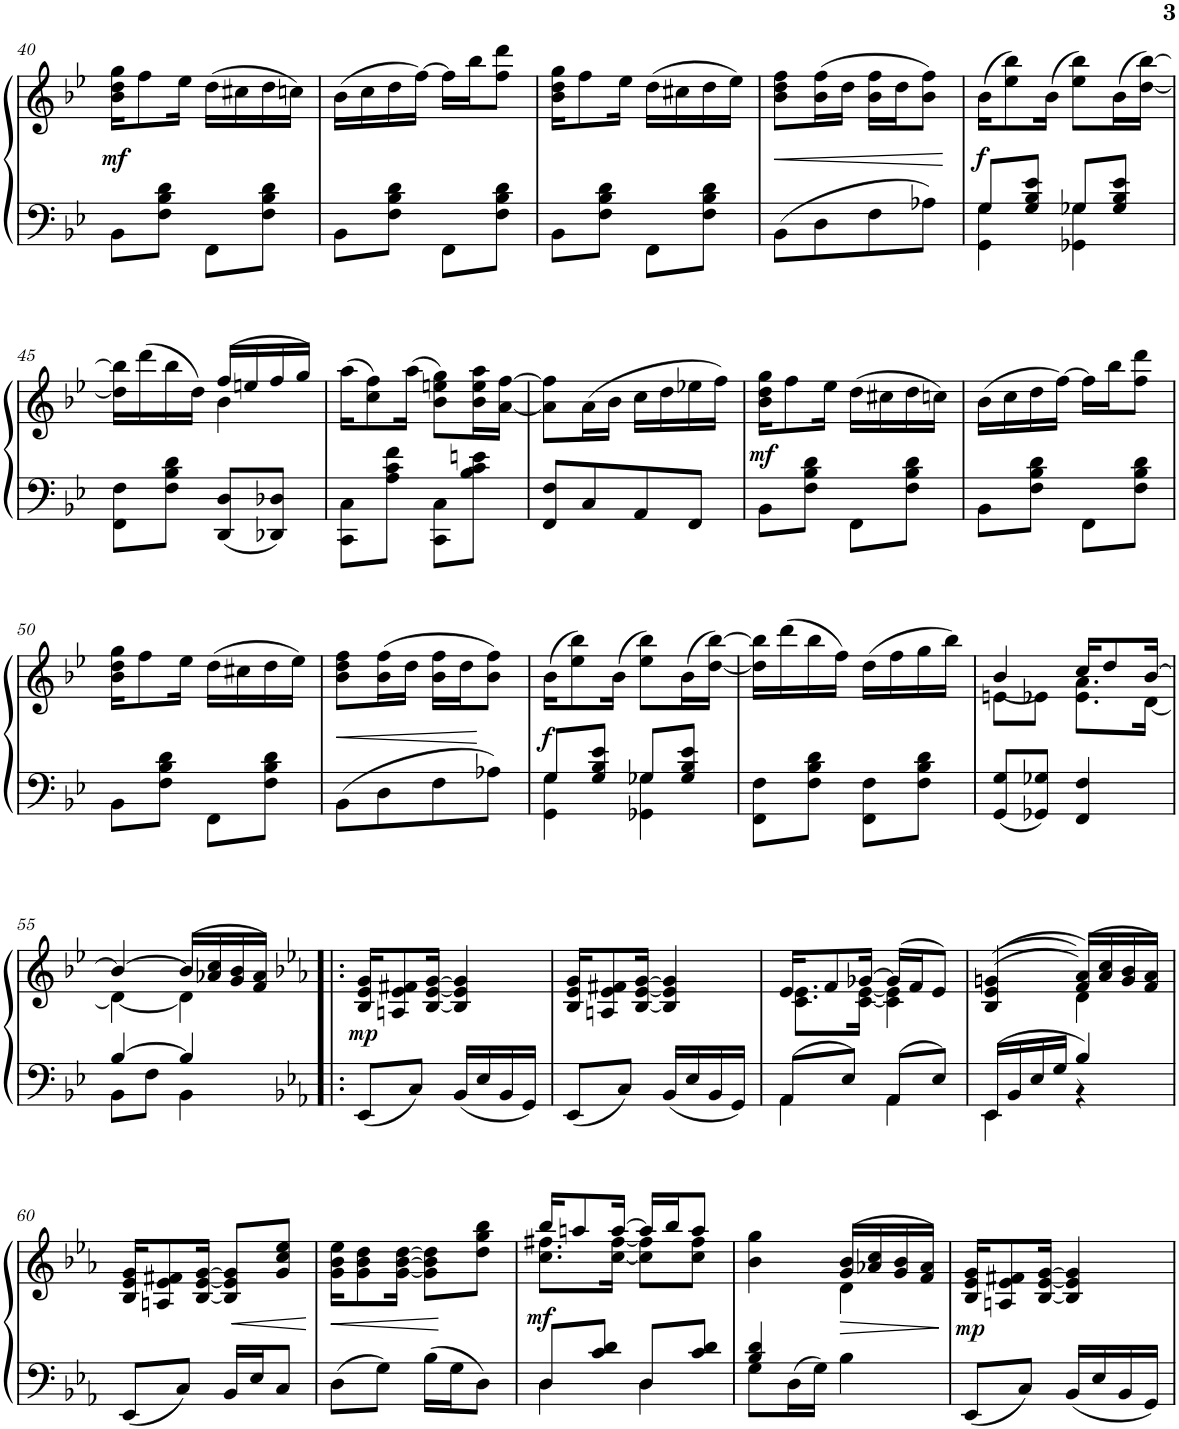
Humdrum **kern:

**kern	**kern	**dynam
*part1	*part1	*part1
*staff2	*staff1	*staff1/2
*I"Piano	*	*
*I'Pno	*	*
!!LO:PB:g=z
*clefF4	*clefG2	*
*k[b-e-]	*k[b-e-]	*
*M2/4	*M2/4	*
=40	=40	=40
!	!	!LO:DY:b
8BB-\L	16b-\ 16dd\ 16gg\KL	mf
.	8ff\	.
8F\ 8B-\ 8d\J	.	.
.	16ee-\Jk	.
8FF\L	(16dd\LL	.
.	16cc#X\	.
8F\ 8B-\ 8d\J	16dd\	.
.	16ccn\JJ)	.
=41	=41	=41
8BB-\L	(16b-\LL	.
.	16cc\	.
8F\ 8B-\ 8d\J	16dd\	.
.	[16ff\JJ)	.
8FF\L	16ff\LL]	.
.	16bb-\J	.
8F\ 8B-\ 8d\J	8ff\ 8ddd\J	.
=42	=42	=42
8BB-\L	16b-\ 16dd\ 16gg\KL	.
.	8ff\	.
8F\ 8B-\ 8d\J	.	.
.	16ee-\Jk	.
8FF\L	(16dd\LL	.
.	16cc#X\	.
8F\ 8B-\ 8d\J	16dd\	.
.	16ee-\JJ)	.
=43	=43	=43
!	!	!LO:HP:b
8BB-\L	8b-\ 8dd\ 8ff\L	<
8D\	(16b-\ 16ff\L	.
.	16dd\JJ	.
8F\	16b-\ 16ff\LL	.
.	16dd\J	.
8A-X\J	8b-\ 8ff\J)	.
.	.	[
=44	=44	=44
*^	*	*
!	!	!	!LO:DY:b
8G/L	4GG\ 4G\	(16b-\KL	f
.	.	8ee-\ 8bb-\)	.
8G/ 8B-/ 8e-/J	.	.	.
.	.	(16b-\Jk	.
8G-X/L	4GG-X\ 4G-\	8ee-\ 8bb-\L)	.
8G-/ 8B-/ 8e-/J	.	(16b-\L	.
.	.	[16dd\ [16bb-\JJ)	.
*v	*v	*	*
!!LO:LB:g=z
=45	=45	=45
*	*^	*
8FF\ 8F\L	16dd\] 16bb-\]LL	4ryy	.
.	(16ddd\	.	.
8F\ 8B-\ 8d\J	16bb-\	.	.
.	16dd\JJ)	.	.
8DD/ 8D/L	(16ff/LL	4b-\	.
.	16een/	.	.
8DD-X/ 8D-X/J	16ff/	.	.
.	16gg/JJ)	.	.
*	*v	*v	*
=46	=46	=46
8CC\ 8C\L	(16aa\KL	.
.	8cc\ 8ff\)	.
8A\ 8c\ 8f\J	.	.
.	(16aa\Jk	.
8CC\ 8C\L	8b-\ 8een\ 8gg\L)	.
8B-\ 8c\ 8en\J	16b-\ 16ee\ 16aa\L	.
.	[16a\ [16ff\JJ	.
=47	=47	=47
8FF/ 8F/L	8a\] 8ff\]L	.
8C/	(16a\L	.
.	16b-\JJ	.
8AA/	16cc\LL	.
.	16dd\	.
8FF/J	16ee-X\	.
.	16ff\JJ)	.
=48	=48	=48
!	!	!LO:DY:b
8BB-\L	16b-\ 16dd\ 16gg\KL	mf
.	8ff\	.
8F\ 8B-\ 8d\J	.	.
.	16ee-\Jk	.
8FF\L	(16dd\LL	.
.	16cc#X\	.
8F\ 8B-\ 8d\J	16dd\	.
.	16ccn\JJ)	.
=49	=49	=49
8BB-\L	(16b-\LL	.
.	16cc\	.
8F\ 8B-\ 8d\J	16dd\	.
.	[16ff\JJ)	.
8FF\L	16ff\LL]	.
.	16bb-\J	.
8F\ 8B-\ 8d\J	8ff\ 8ddd\J	.
!!LO:LB:g=z
=50	=50	=50
8BB-\L	16b-\ 16dd\ 16gg\KL	.
.	8ff\	.
8F\ 8B-\ 8d\J	.	.
.	16ee-\Jk	.
8FF\L	(16dd\LL	.
.	16cc#X\	.
8F\ 8B-\ 8d\J	16dd\	.
.	16ee-\JJ)	.
=51	=51	=51
!	!	!LO:HP:b
8BB-\L	8b-\ 8dd\ 8ff\L	<
8D\	(16b-\ 16ff\L	.
.	16dd\JJ	.
8F\	16b-\ 16ff\LL	.
.	16dd\J	.
8A-X\J	8b-\ 8ff\J)	[
=52	=52	=52
*^	*	*
!	!	!	!LO:DY:b
8G/L	4GG\ 4G\	(16b-\KL	f
.	.	8ee-\ 8bb-\)	.
8G/ 8B-/ 8e-/J	.	.	.
.	.	(16b-\Jk	.
8G-X/L	4GG-X\ 4G-\	8ee-\ 8bb-\L)	.
8G-/ 8B-/ 8e-/J	.	(16b-\L	.
.	.	[16dd\ [16bb-\JJ)	.
*v	*v	*	*
=53	=53	=53
8FF\ 8F\L	16dd\] 16bb-\]LL	.
.	(16ddd\	.
8F\ 8B-\ 8d\J	16bb-\	.
.	16ff\JJ)	.
8FF\ 8F\L	(16dd\LL	.
.	16ff\	.
8F\ 8B-\ 8d\J	16gg\	.
.	16bb-\JJ)	.
=54	=54	=54
*	*^	*
8GG/ 8G/L	4b-/	(8en\L	.
8GG-X/ 8G-X/J	.	8e-X\J)	.
4FF/ 4F/	16cc/KL	8.e-\ 8.a\L	.
.	8dd/	.	.
.	[16b-/Jk	[16d\Jk	.
!!LO:LB:g=z	!!
=55	=55	=55	=55
*^	*	*	*
[4B-/	8BB-\L	4b-/_	4d\_	.
.	8F\J	.	.	.
4B-/]	4BB-\	(16b-/LL]	4d\]	.
.	.	16a-X/ 16cc/	.	.
.	.	16g/ 16b-/	.	.
.	.	16f/ 16a-/JJ)	.	.
*v	*v	*	*	*
*	*v	*v	*
=56!|:	=56!|:	=56!|:
*k[b-e-a-]	*k[b-e-a-]	*
!	!	!LO:DY:b
8EE-/L	16B-/ 16e-/ 16g/KL	mp
.	8An/ 8e-/ 8f#X/	.
8C/J	.	.
.	[16B-/ [16e-/ [16g/Jk	.
16BB-/LL	4B-/] 4e-/] 4g/]	.
16E-/	.	.
16BB-/	.	.
16GG/JJ	.	.
=57	=57	=57
8EE-/L	16B-/ 16e-/ 16g/KL	.
.	8An/ 8e-/ 8f#X/	.
8C/J	.	.
.	[16B-/ [16e-/ [16g/Jk	.
16BB-/LL	4B-/] 4e-/] 4g/]	.
16E-/	.	.
16BB-/	.	.
16GG/JJ	.	.
=58	=58	=58
*^	*^	*
8AA-/L	4AA-\	16e-/KL	8.c\ 8.e-\L	.
.	.	8f/	.	.
8E-/J	.	.	.	.
.	.	[16g-X/Jk	[16c\ [16e-\Jk	.
8AA-/L	4AA-\	(16g-/LL]	4c\] 4e-\]	.
.	.	16f/J	.	.
8E-/J	.	8e-/J)	.	.
=59	=59	=59	=59	=59
16EE-/LL	4EE-\	(>(>(4B-/ 4e-/ 4gn/	4ryy	.
16BB-/	.	.	.	.
16E-/	.	.	.	.
16G/JJ	.	.	.	.
4B-/	4r	(16f/ 16a-/LL)))	4d\	.
.	.	16a-/ 16cc/	.	.
.	.	16g/ 16b-/	.	.
.	.	16f/ 16a-/JJ)	.	.
*v	*v	*	*	*
*	*v	*v	*
!!LO:LB:g=z
=60	=60	=60
8EE-/L	16B-/ 16e-/ 16g/KL	.
.	8An/ 8e-/ 8f#X/	.
8C/J	.	.
.	[16B-/ [16e-/ [16g/Jk	.
16BB-/LL	8B-/] 8e-/] 8g/]L	.
16E-/J	.	.
8C/J	8g/ 8cc/ 8ee-/J	.
=61	=61	=61
!	!	!LO:HP:b
8D\L	16g\ 16b-\ 16ee-\KL	<
.	8g\ 8b-\ 8dd\	.
8G\J	.	.
.	[16g\ [16b-\ [16dd\Jk	.
16B-\LL	8g\] 8b-\] 8dd\]L	.
16G\J	.	.
8D\J	8dd\ 8gg\ 8bb-\J	[
=62	=62	=62
*^	*^	*
!	!	!	!	!LO:DY:b
8D/L	4D\	16bb-/KL	8.cc\ 8.ff#X\L	mf
.	.	8aan/	.	.
8c/ 8d/J	.	.	.	.
.	.	[16aa/Jk	[16cc\ [16ff#\Jk	.
8D/L	4D\	16aa/LL]	8cc\] 8ff#\]L	.
.	.	16bb-/J	.	.
8c/ 8d/J	.	8aa/J	8cc\ 8ff#\J	.
=63	=63	=63	=63	=63
4B-/ 4d/	8G\L	4b-\ 4gg\	4ryy	.
.	16D\L	.	.	.
.	16G\JJ	.	.	.
!	!	!	!	!LO:HP:b
4B-\	4ryy	(16g/ 16b-/LL	4d\	>
.	.	16a-X/ 16cc/	.	.
.	.	16g/ 16b-/	.	.
.	.	16f/ 16a-/JJ)	.	.
*v	*v	*	*	*
*	*v	*v	*
.	.	]
=64	=64	=64
!	!	!LO:DY:b
8EE-/L	16B-/ 16e-/ 16g/KL	mp
.	8An/ 8e-/ 8f#X/	.
8C/J	.	.
.	[16B-/ [16e-/ [16g/Jk	.
16BB-/LL	4B-/] 4e-/] 4g/]	.
16E-/	.	.
16BB-/	.	.
16GG/JJ	.	.
=	=	=
*-	*-	*-
